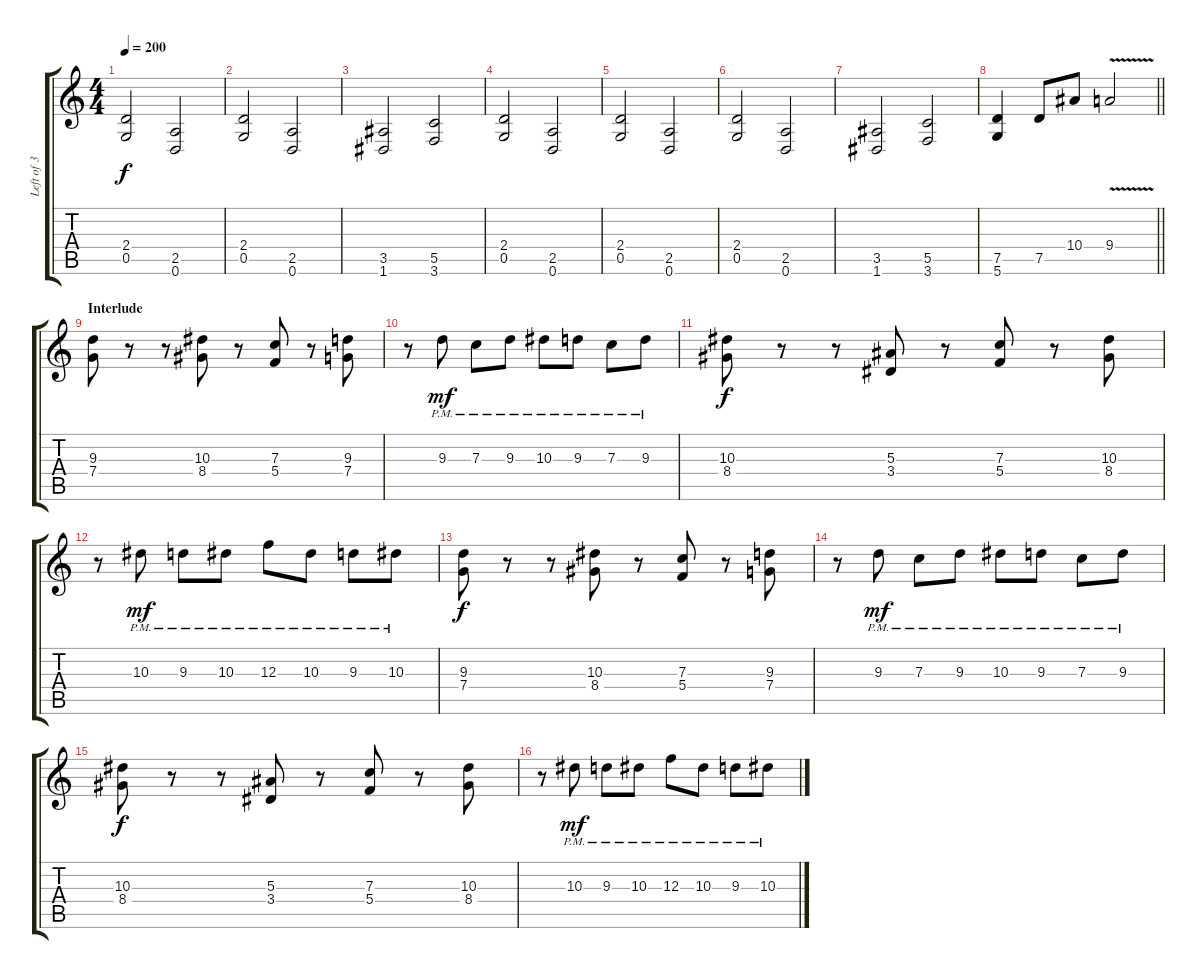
\track ("Left of 3" "Left of 3") {instrument overdrivenguitar}
\staff {score tabs}
\tuning (D4 A3 F3 C3 G2 D2) {hide}
\ts (4 4)
\tempo 200
\clef g2
\ks c
(2.4 0.5).2{dy f} (2.5 0.6).2 |
(2.4 0.5).2 (2.5 0.6).2 |
(3.5 1.6).2 (5.5 3.6).2 |
(2.4 0.5).2 (2.5 0.6).2 |
(2.4 0.5).2 (2.5 0.6).2 |
(2.4 0.5).2 (2.5 0.6).2 |
(3.5 1.6).2 (5.5 3.6).2 |
\barLineRight lightlight
(7.5 5.6).4 7.5.8 10.4.8 9.4{v}.2 |
\section ("" "Interlude")
(9.3 7.4).8 r.8 r.8 (10.3 8.4).8 r.8 (7.3 5.4).8 r.8 (9.3 7.4).8 |
r.8 9.3{pm}.8{dy mf} 7.3{pm}.8 9.3{pm}.8 10.3{pm}.8 9.3{pm}.8 7.3{pm}.8 9.3{pm}.8 |
(10.3 8.4).8{dy f} r.8 r.8 (5.3 3.4).8 r.8 (7.3 5.4).8 r.8 (10.3 8.4).8 |
r.8 10.3{pm}.8{dy mf} 9.3{pm}.8 10.3{pm}.8 12.3{pm}.8 10.3{pm}.8 9.3{pm}.8 10.3{pm}.8 |
(9.3 7.4).8{dy f} r.8 r.8 (10.3 8.4).8 r.8 (7.3 5.4).8 r.8 (9.3 7.4).8 |
r.8 9.3{pm}.8{dy mf} 7.3{pm}.8 9.3{pm}.8 10.3{pm}.8 9.3{pm}.8 7.3{pm}.8 9.3{pm}.8 |
(10.3 8.4).8{dy f} r.8 r.8 (5.3 3.4).8 r.8 (7.3 5.4).8 r.8 (10.3 8.4).8 |
r.8 10.3{pm}.8{dy mf} 9.3{pm}.8 10.3{pm}.8 12.3{pm}.8 10.3{pm}.8 9.3{pm}.8 10.3{pm}.8
